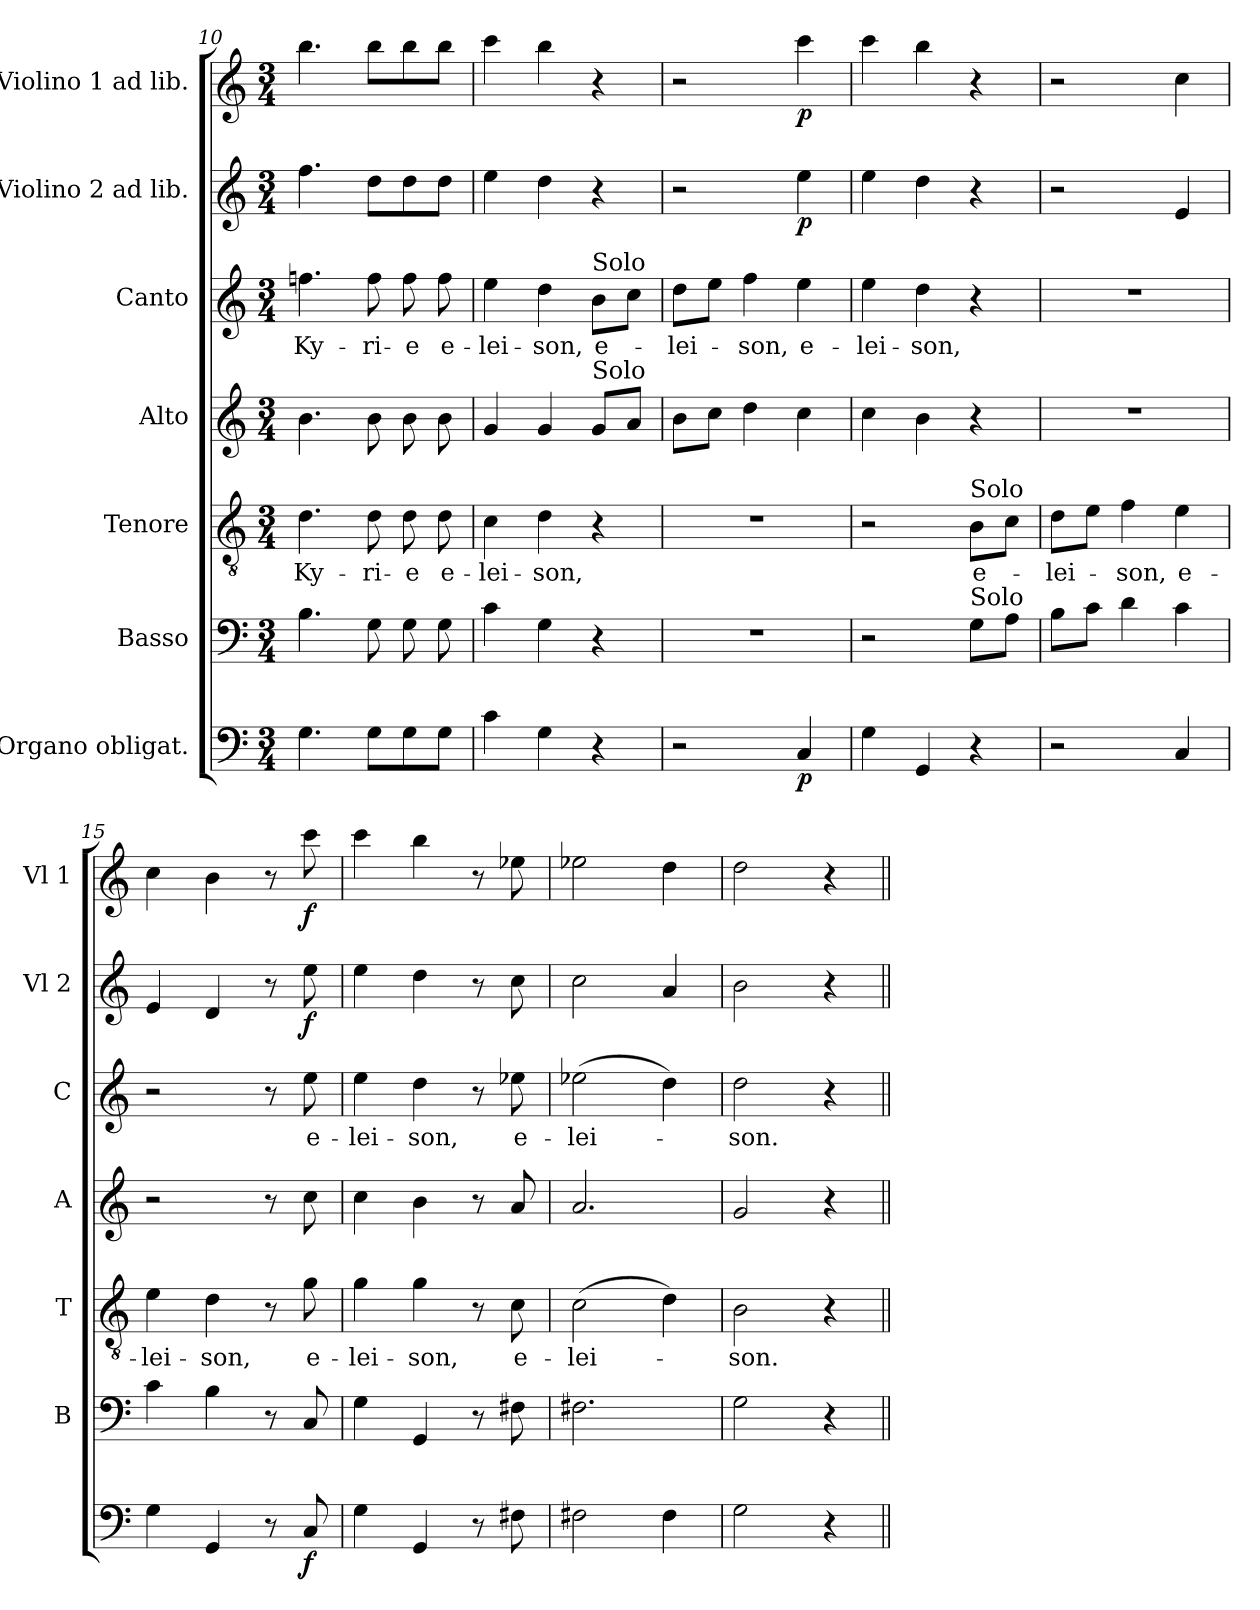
**kern	**dynam	**kern	**kern	**text	**kern	**kern	**text	**kern	**dynam	**kern	**dynam
*part7	*part7	*part6	*part5	*part5	*part4	*part3	*part3	*part2	*part2	*part1	*part1
*staff7	*staff7	*staff6	*staff5	*staff5	*staff4	*staff3	*staff3	*staff2	*staff2	*staff1	*staff1
*I"Organo obligat.	*	*I"Basso	*I"Tenore	*	*I"Alto	*I"Canto	*	*I"Violino 2 ad lib.	*	*I"Violino 1 ad lib.	*
*	*	*I'B	*I'T	*	*I'A	*I'C	*	*I'Vl 2	*	*I'Vl 1	*
*clefF4	*	*clefF4	*clefGv2	*	*clefG2	*clefG2	*	*clefG2	*	*clefG2	*
*k[]	*	*k[]	*k[]	*	*k[]	*k[]	*	*k[]	*	*k[]	*
*M3/4	*	*M3/4	*M3/4	*	*M3/4	*M3/4	*	*M3/4	*	*M3/4	*
=10	=10	=10	=10	=10	=10	=10	=10	=10	=10	=10	=10
!	!	!	!	!LO:LY:b	!	!	!LO:LY:b	!	!	!	!
4.G\	.	4.B\	4.d\	Ky-	4.b\	4.ffn\	Ky-	4.ff\	.	4.bb\	.
!	!	!	!	!LO:LY:b	!	!	!LO:LY:b	!	!	!	!
8G\L	.	8G\	8d\	-ri-	8b\	8ff\	-ri-	8dd\L	.	8bb\L	.
!	!	!	!	!LO:LY:b	!	!	!LO:LY:b	!	!	!	!
8G\	.	8G\	8d\	-e	8b\	8ff\	-e	8dd\	.	8bb\	.
!	!	!	!	!LO:LY:b	!	!	!LO:LY:b	!	!	!	!
8G\J	.	8G\	8d\	e-	8b\	8ff\	e-	8dd\J	.	8bb\J	.
=11	=11	=11	=11	=11	=11	=11	=11	=11	=11	=11	=11
!	!	!	!	!LO:LY:b	!	!	!LO:LY:b	!	!	!	!
4c\	.	4c\	4c\	-lei-	4g/	4ee\	-lei-	4ee\	.	4ccc\	.
!	!	!	!	!LO:LY:b	!	!	!LO:LY:b	!	!	!	!
4G\	.	4G\	4d\	-son,	4g/	4dd\	-son,	4dd\	.	4bb\	.
!	!	!	!	!	!	!LO:TX:a:t=Solo	!	!	!	!	!
!	!	!	!	!	!LO:TX:a:t=Solo	!	!	!	!	!	!
!	!	!	!	!	!	!	!LO:LY:b	!	!	!	!
4r	.	4r	4r	.	8g/L	8b\L	e-	4r	.	4r	.
.	.	.	.	.	8a/J	8cc\J	.	.	.	.	.
!!LO:PB:g=z
=12	=12	=12	=12	=12	=12	=12	=12	=12	=12	=12	=12
!	!	!	!	!	!	!	!LO:LY:b	!	!	!	!
2r	.	2.r	2.r	.	8b\L	8dd\L	-lei-	2r	.	2r	.
.	.	.	.	.	8cc\J	8ee\J	.	.	.	.	.
!	!	!	!	!	!	!	!LO:LY:b	!	!	!	!
.	.	.	.	.	4dd\	4ff\	-son,	.	.	.	.
!	!LO:DY:b	!	!	!	!	!	!LO:LY:b	!	!LO:DY:b	!	!LO:DY:b
4C/	p	.	.	.	4cc\	4ee\	e-	4ee\	p	4ccc\	p
=13	=13	=13	=13	=13	=13	=13	=13	=13	=13	=13	=13
!	!	!	!	!	!	!	!LO:LY:b	!	!	!	!
4G\	.	2r	2r	.	4cc\	4ee\	-lei-	4ee\	.	4ccc\	.
!	!	!	!	!	!	!	!LO:LY:b	!	!	!	!
4GG/	.	.	.	.	4b\	4dd\	-son,	4dd\	.	4bb\	.
!	!	!	!LO:TX:a:t=Solo	!	!	!	!	!	!	!	!
!	!	!LO:TX:a:t=Solo	!	!	!	!	!	!	!	!	!
!	!	!	!	!LO:LY:b	!	!	!	!	!	!	!
4r	.	8G\L	8B\L	e-	4r	4r	.	4r	.	4r	.
.	.	8A\J	8c\J	.	.	.	.	.	.	.	.
=14	=14	=14	=14	=14	=14	=14	=14	=14	=14	=14	=14
!	!	!	!	!LO:LY:b	!	!	!	!	!	!	!
2r	.	8B\L	8d\L	-lei-	2.r	2.r	.	2r	.	2r	.
.	.	8c\J	8e\J	.	.	.	.	.	.	.	.
!	!	!	!	!LO:LY:b	!	!	!	!	!	!	!
.	.	4d\	4f\	-son,	.	.	.	.	.	.	.
!	!	!	!	!LO:LY:b	!	!	!	!	!	!	!
4C/	.	4c\	4e\	e-	.	.	.	4e/	.	4cc\	.
=15	=15	=15	=15	=15	=15	=15	=15	=15	=15	=15	=15
!	!	!	!	!LO:LY:b	!	!	!	!	!	!	!
4G\	.	4c\	4e\	-lei-	2r	2r	.	4e/	.	4cc\	.
!	!	!	!	!LO:LY:b	!	!	!	!	!	!	!
4GG/	.	4B\	4d\	-son,	.	.	.	4d/	.	4b\	.
8r	.	8r	8r	.	8r	8r	.	8r	.	8r	.
!	!LO:DY:b	!	!	!LO:LY:b	!	!	!LO:LY:b	!	!LO:DY:b	!	!LO:DY:b
8C/	f	8C/	8g\	e-	8cc\	8ee\	e-	8ee\	f	8ccc\	f
=16	=16	=16	=16	=16	=16	=16	=16	=16	=16	=16	=16
!	!	!	!	!LO:LY:b	!	!	!LO:LY:b	!	!	!	!
4G\	.	4G\	4g\	-lei-	4cc\	4ee\	-lei-	4ee\	.	4ccc\	.
!	!	!	!	!LO:LY:b	!	!	!LO:LY:b	!	!	!	!
4GG/	.	4GG/	4g\	-son,	4b\	4dd\	-son,	4dd\	.	4bb\	.
8r	.	8r	8r	.	8r	8r	.	8r	.	8r	.
!	!	!	!	!LO:LY:b	!	!	!LO:LY:b	!	!	!	!
8F#X\	.	8F#X\	8c\	e-	8a/	8ee-X\	e-	8cc\	.	8ee-X\	.
=17	=17	=17	=17	=17	=17	=17	=17	=17	=17	=17	=17
!	!	!	!	!LO:LY:b	!	!	!LO:LY:b	!	!	!	!
2F#X\	.	2.F#X\	(>2c\	-lei-	2.a/	(>2ee-X\	-lei-	2cc\	.	2ee-X\	.
4F#\	.	.	4d\)	.	.	4dd\)	.	4a/	.	4dd\	.
=18	=18	=18	=18	=18	=18	=18	=18	=18	=18	=18	=18
!	!	!	!	!LO:LY:b	!	!	!LO:LY:b	!	!	!	!
2G\	.	2G\	2B\	-son.	2g/	2dd\	-son.	2b\	.	2dd\	.
4r	.	4r	4r	.	4r	4r	.	4r	.	4r	.
=||	=||	=||	=||	=||	=||	=||	=||	=||	=||	=||	=||
*-	*-	*-	*-	*-	*-	*-	*-	*-	*-	*-	*-
